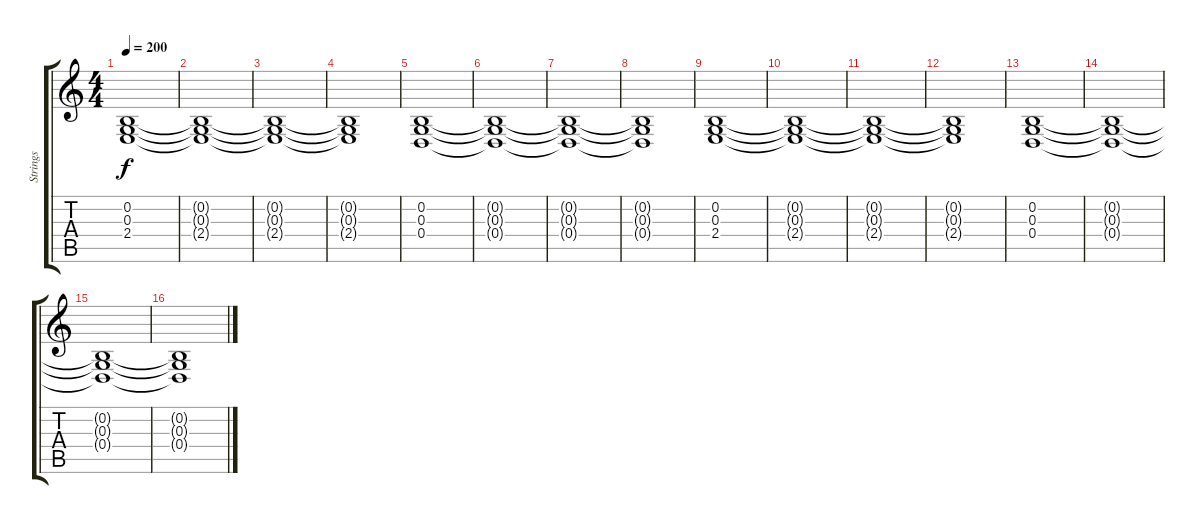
\track ("Strings" "Strings") {instrument stringensemble1}
\staff {score tabs}
\tuning (E4 B3 G3 D3 A2 E2) {hide}
\ts (4 4)
\tempo 200
\clef g2
\ks c
(0.2 0.3 2.4).1{dy f} |
(0.2{t} 0.3{t} 2.4{t}).1 |
(0.2{t} 0.3{t} 2.4{t}).1 |
(0.2{t} 0.3{t} 2.4{t}).1 |
(0.2 0.3 0.4).1 |
(0.2{t} 0.3{t} 0.4{t}).1 |
(0.2{t} 0.3{t} 0.4{t}).1 |
(0.2{t} 0.3{t} 0.4{t}).1 |
(0.2 0.3 2.4).1 |
(0.2{t} 0.3{t} 2.4{t}).1 |
(0.2{t} 0.3{t} 2.4{t}).1 |
(0.2{t} 0.3{t} 2.4{t}).1 |
(0.2 0.3 0.4).1 |
(0.2{t} 0.3{t} 0.4{t}).1 |
(0.2{t} 0.3{t} 0.4{t}).1 |
(0.2{t} 0.3{t} 0.4{t}).1
